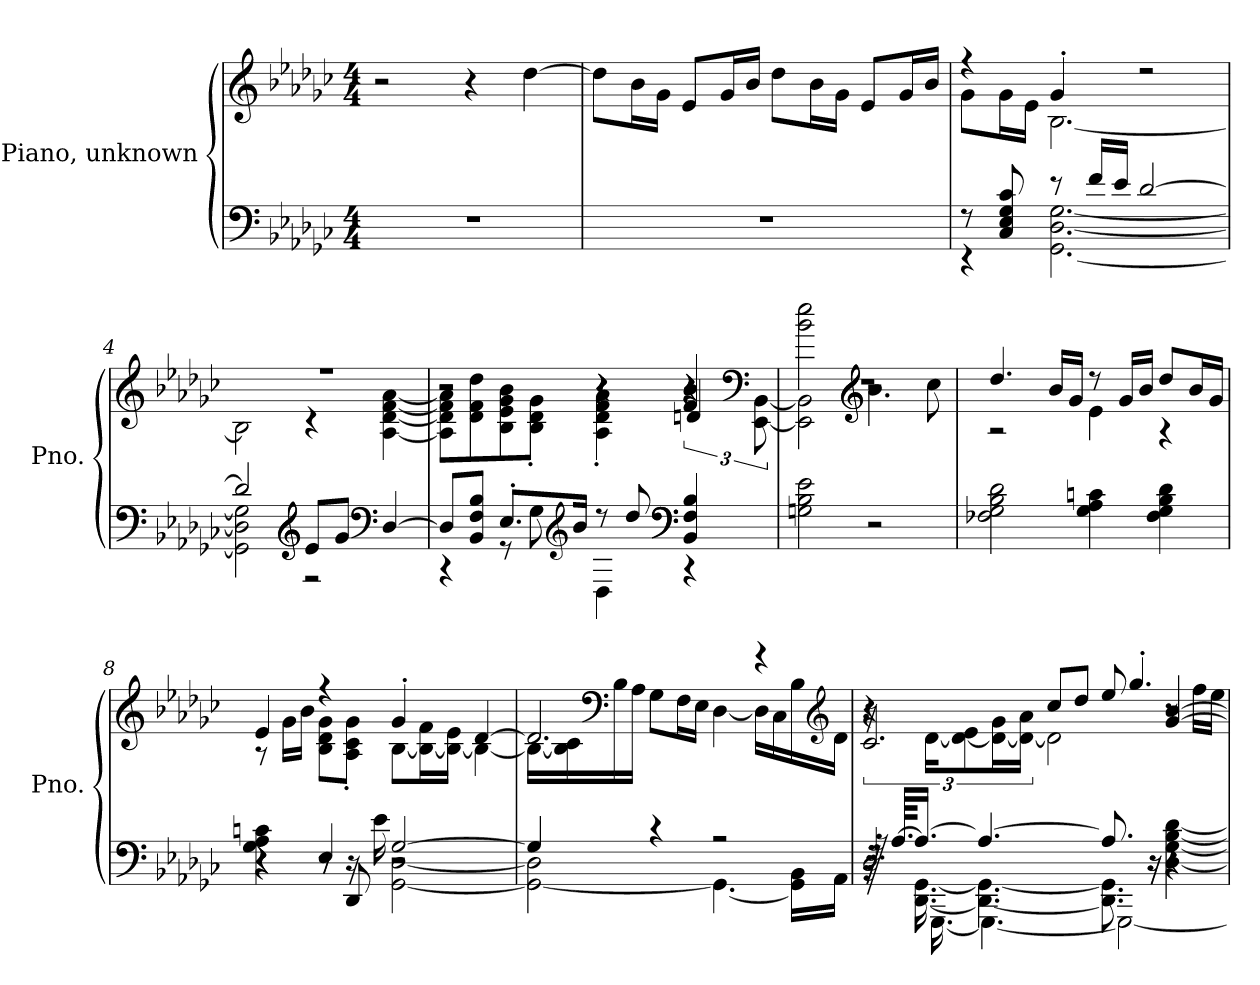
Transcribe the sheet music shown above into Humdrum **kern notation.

**kern	**kern
*part1	*part1
*staff2	*staff1
*I"Piano, unknown	*
*I'Pno.	*
*clefF4	*clefG2
*k[b-e-a-d-g-c-]	*k[b-e-a-d-g-c-]
*M4/4	*M4/4
*MM120	*MM120
=1	=1
1r	2r
.	4r
.	[4dd-\
=2	=2
1r	8dd-\L]
.	16b-\L
.	16g-\JJ
.	8e-/L
.	16g-/L
.	16b-/JJ
.	8dd-\L
.	16b-\L
.	16g-\JJ
.	8e-/L
.	16g-/L
.	16b-/JJ
=3	=3
*^	*^
8r	4r	4r	8g-\L
8C-/ 8E-/ 8G-/ 8c-/	.	.	16g-\L
.	.	.	16e-\JJ
8r	[2.GG-\ [2.D-\ [2.G-\	4g-'/	[2.B-\
16f/LL	.	.	.
16e-/JJ	.	.	.
[2d-/	.	2r	.
=4	=4	=4	=4
2d-/]	2GG-\] 2D-\] 2G-\]	1r	2B-\]
*clefG2	*	*	*
8e-/L	2r	.	4r
8g-/J	.	.	.
*clefF4	*	*	*
[4D-/	.	.	[4A-\ [4d-\ [4f\ [4a-\
!!LO:LB:g=z
=5	=5	=5	=5
*	*	*^	*^
8D-/L]	4r	2r	8A-\] 8d-\] 8f\] 8a-\]L	2r	2r
8BB-/ 8F/ 8B-/J	.	.	8d-\ 8f\ 8dd-\	.	.
8.E-'/L	8r	.	8B-\ 8e-\ 8g-\ 8b-\	.	.
.	8G-\	.	8B-\' 8d-\' 8g-\'J	.	.
*clefG2	*	*	*	*	*
16b-/Jk	.	.	.	.	.
8r	4D-\	4r	4A-\' 4d-\' 4f\' 4a-\'	4r	4r
8dd-/	.	.	.	.	.
*clefF4	*	*	*	*	*
4BB-/ 4F/ 4B-/	4r	4f/ 4b-/	4r	4dn/	6r
*	*	*clefF4	*	*	*
.	.	.	.	.	[12EE-\ [12BB-\
*v	*v	*	*	*	*
*	*	*	*v	*v
=6	=6	=6	=6
2Gn\ 2B-\ 2e-\	1r	2b-\ 2ee-\	2EE-\] 2BB-\]
*	*clefG2	*	*
2r	.	4.b-\	2r
.	.	8cc-\	.
*	*	*v	*v
=7	=7	=7
2F-X\ 2G-\ 2B-\ 2d-\	4.dd-/	2r
.	16b-/LL	.
.	16g-/JJ	.
4G-\ 4A-\ 4cn\	8r	4e-\
.	16g-/LL	.
.	16b-/JJ	.
4F-\ 4G-\ 4B-\ 4d-\	8dd-/L	4r
.	16b-/L	.
.	16g-/JJ	.
!!LO:LB:g=z	!!
=8	=8	=8
*^	*	*
*	*^	*	*
4r	4G-\ 4A-\ 4cn\	4r	4e-/	8r
.	.	.	.	16g-\LL
.	.	.	.	16b-\JJ
4E-/	8r	8r	4r	8B-\ 8d-\ 8g-\L
.	16r	8DD-/	.	8A-\' 8c-\' 8g-\'J
.	16e-\	.	.	.
[2G-/	[2GG-\ [2D-\	2r	4g-'/	[8B-\L
.	.	.	.	16B-\_ 16f\L
.	.	.	.	16B-\_ 16e-\JJ
.	.	.	[4d-/	4B-\_
*	*v	*v	*	*
=9	=9	=9	=9
4G-/]	2GG-\_ 2D-\]	2.d-/]	16B-\LL_
.	.	.	16B-\] 16c-\
*	*	*clefF4	*
.	.	.	16B-\
.	.	.	16A-\JJ
4r	.	.	8G-\L
.	.	.	16F\L
.	.	.	16E-\JJ
2r	4.GG-\_	.	[4D-\
.	.	4r	16D-\LL]
.	.	.	16C-\
.	16GG-\] 16BB-\LL	.	16B-\
*	*	*clefG2	*
.	16AA-\JJ	.	16d-\JJ
!!LO:LB:g=z
=10	=10	=10	=10
*^	*^	*	*^
128r	32r	2.D-/	32r	4r	24r	2.c-/
[64.A-/KKLL	.	.	.	.	.	.
16.A-/JJ_	[16.DD-\ [16.GG-\	.	[16.GGG-\	.	.	.
.	.	.	.	.	[24d-\KL	.
.	.	.	.	.	12d-\_ 12e-\	.
4.A-/_	4.DD-\_ 4.GG-\_	.	4.GGG-\_	.	.	.
.	.	.	.	.	24d-\_ 24g-\L	.
.	.	.	.	.	24d-\_ 24a-\JJ	.
.	.	.	.	8cc-/L	2d-\]	.
.	.	.	.	8dd-/J	.	.
8.A-/]	8.DD-\] 8.GG-\]	.	2GGG-\_	8ee-/	.	.
.	.	.	.	4.gg-'/	.	.
16r	16r	.	.	.	.	.
4r	[4D-\ [4G-\ [4B-\ [4d-\	4r	.	.	8r	[4g-/ [4b-/
.	.	.	.	.	16ff\LL	.
.	.	.	.	.	16ee-\JJ	.
*v	*v	*v	*v	*	*	*
*	*v	*v	*v
=	=
*-	*-
